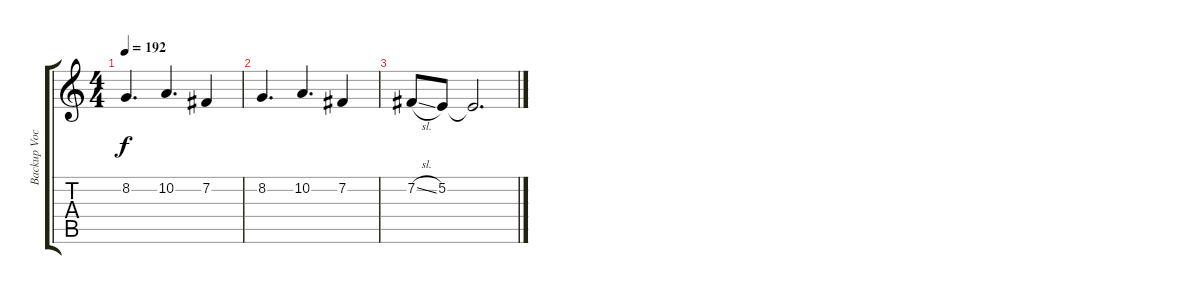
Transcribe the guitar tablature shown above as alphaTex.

\track ("Backup Vocals" "Backup Voc") {instrument fx1rain}
\staff {score tabs}
\tuning (E4 B3 G3 D3 A2 E2) {hide}
\ts (4 4)
\tempo 192
\clef g2
\ks c
8.2.4{d dy f} 10.2.4{d} 7.2.4 |
8.2.4{d} 10.2.4{d} 7.2.4 |
7.2{sl}.8 5.2.8 5.2{t}.2{d}
